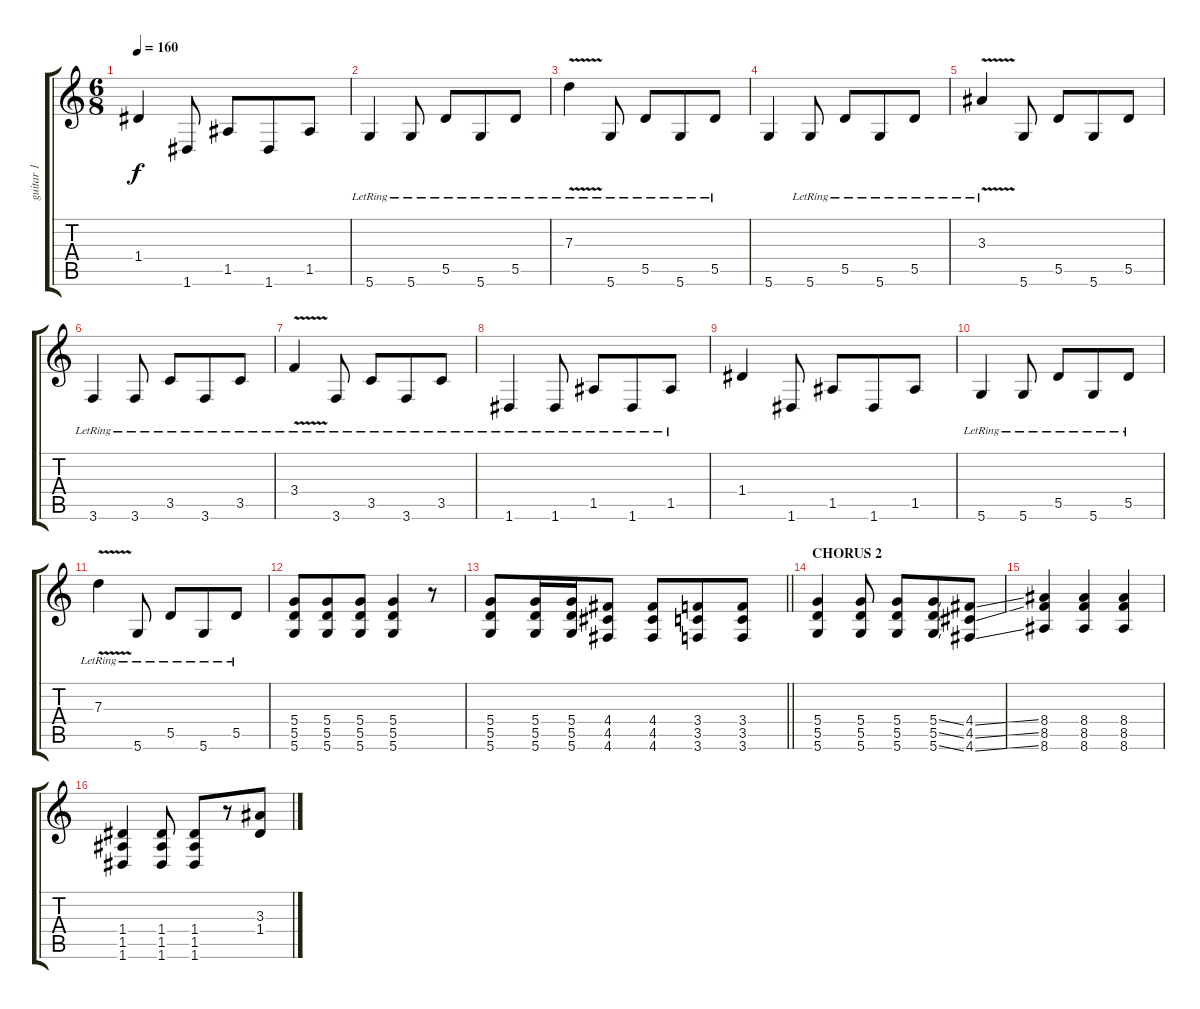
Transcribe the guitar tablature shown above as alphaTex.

\track ("guitar 1" "guitar 1") {instrument acousticguitarsteel}
\staff {score tabs}
\tuning (E4 B3 G3 D3 A2 D2) {hide}
\ts (6 8)
\tempo 160
\clef g2
\ks c
1.4.4{dy f} 1.6.8 1.5.8 1.6.8 1.5.8 |
5.6{lr}.4 5.6{lr}.8 5.5{lr}.8 5.6{lr}.8 5.5{lr}.8 |
7.3{v lr}.4 5.6{lr}.8 5.5{lr}.8 5.6{lr}.8 5.5{lr}.8 |
5.6.4 5.6{lr}.8 5.5{lr}.8 5.6{lr}.8 5.5{lr}.8 |
3.3{v lr}.4 5.6.8 5.5.8 5.6.8 5.5.8 |
3.6{lr}.4 3.6{lr}.8 3.5{lr}.8 3.6{lr}.8 3.5{lr}.8 |
3.4{v lr}.4 3.6{lr}.8 3.5{lr}.8 3.6{lr}.8 3.5{lr}.8 |
1.6{lr}.4 1.6{lr}.8 1.5{lr}.8 1.6{lr}.8 1.5{lr}.8 |
1.4.4 1.6.8 1.5.8 1.6.8 1.5.8 |
5.6{lr}.4 5.6{lr}.8 5.5{lr}.8 5.6{lr}.8 5.5{lr}.8 |
7.3{v lr}.4 5.6{lr}.8 5.5{lr}.8 5.6{lr}.8 5.5{lr}.8 |
(5.4 5.5 5.6).8 (5.4 5.5 5.6).8 (5.4 5.5 5.6).8 (5.4 5.5 5.6).4 r.8 |
\barLineRight lightlight
(5.4 5.5 5.6).8 (5.4 5.5 5.6).16 (5.4 5.5 5.6).16 (4.4 4.5 4.6).8 (4.4 4.5 4.6).8 (3.4 3.5 3.6).8 (3.4 3.5 3.6).8 |
\section ("" "CHORUS 2")
(5.4 5.5 5.6).4 (5.4 5.5 5.6).8 (5.4 5.5 5.6).8 (5.4{ss} 5.5{ss} 5.6{ss}).8 (4.4{ss} 4.5{ss} 4.6{ss}).8 |
(8.4 8.5 8.6).4 (8.4 8.5 8.6).4 (8.4 8.5 8.6).4 |
(1.4 1.5 1.6).4 (1.4 1.5 1.6).8 (1.4 1.5 1.6).8 r.8 (3.3 1.4).8
